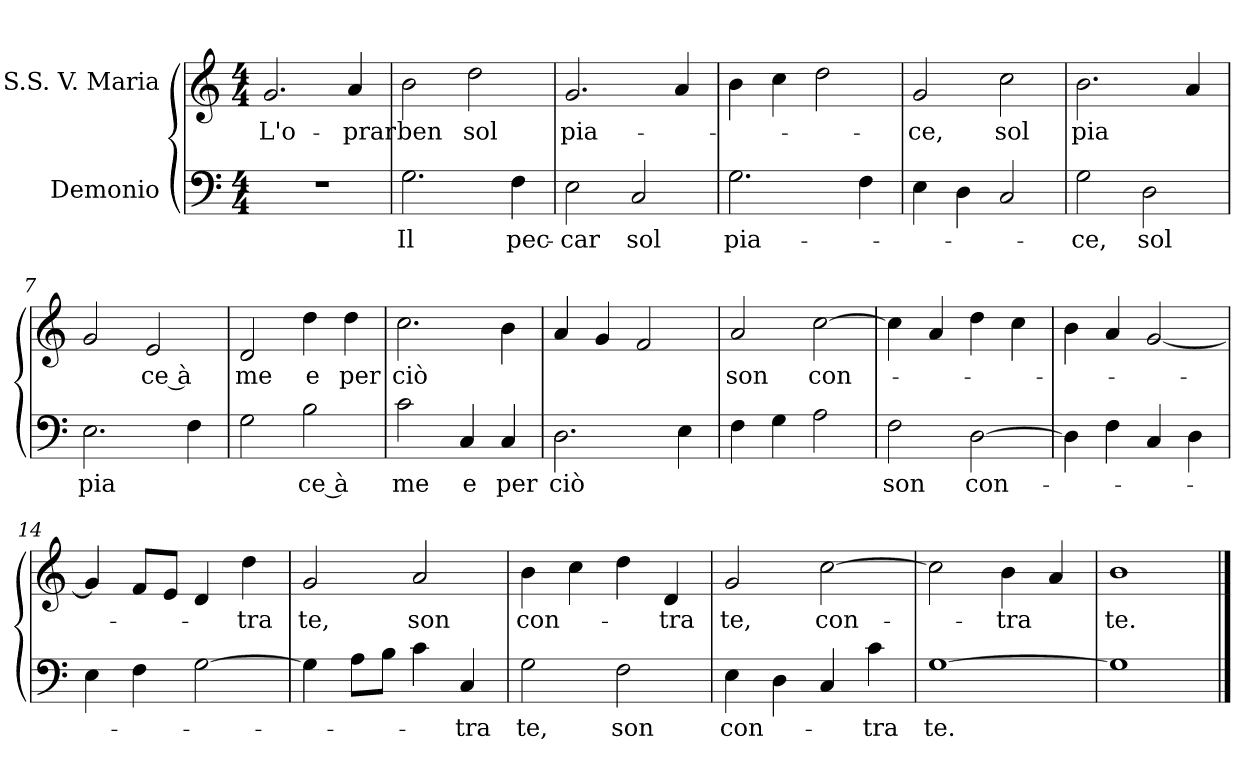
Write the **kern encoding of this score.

**kern	**text	**kern	**text
*part2	*part2	*part1	*part1
*staff2	*staff2	*staff1	*staff1
*I"Demonio	*	*I"S.S. V. Maria	*
*clefF4	*	*clefG2	*
*k[]	*	*k[]	*
*C:	*	*C:	*
*M4/4	*	*M4/4	*
=1	=1	=1	=1
!	!	!	!LO:LY:b
1r	.	2.g/	L'o-
!	!	!	!LO:LY:b
.	.	4a/	-prar
=2	=2	=2	=2
!	!LO:LY:b	!	!LO:LY:b
2.G\	Il	2b\	ben
!	!	!	!LO:LY:b
.	.	2dd\	sol
!	!LO:LY:b	!	!
4F\	pec-	.	.
=3	=3	=3	=3
!	!LO:LY:b	!	!LO:LY:b
2E\	-car	2.g/	pia-
!	!LO:LY:b	!	!
2C/	sol	.	.
.	.	4a/	.
=4	=4	=4	=4
!	!LO:LY:b	!	!
2.G\	pia-	4b\	.
.	.	4cc\	.
.	.	2dd\	.
4F\	.	.	.
=5	=5	=5	=5
!	!	!	!LO:LY:b
4E\	.	2g/	-ce,
4D\	.	.	.
!	!	!	!LO:LY:b
2C/	.	2cc\	sol
=6	=6	=6	=6
!	!LO:LY:b	!	!LO:LY:b
2G\	-ce,	2.b\	pia
!	!LO:LY:b	!	!
2D\	sol	.	.
.	.	4a/	.
!!LO:LB:g=z
=7	=7	=7	=7
!	!LO:LY:b	!	!
2.E\	pia	2g/	.
!	!	!	!LO:LY:b
.	.	2e/	ce à
4F\	.	.	.
=8	=8	=8	=8
!	!	!	!LO:LY:b
2G\	.	2d/	me
!	!LO:LY:b	!	!LO:LY:b
2B\	ce à	4dd\	e
!	!	!	!LO:LY:b
.	.	4dd\	per
=9	=9	=9	=9
!	!LO:LY:b	!	!LO:LY:b
2c\	me	2.cc\	ciò
!	!LO:LY:b	!	!
4C/	e	.	.
!	!LO:LY:b	!	!
4C/	per	4b\	.
=10	=10	=10	=10
!	!LO:LY:b	!	!
2.D\	ciò	4a/	.
.	.	4g/	.
.	.	2f/	.
4E\	.	.	.
=11	=11	=11	=11
!	!	!	!LO:LY:b
4F\	.	2a/	son
4G\	.	.	.
!	!	!	!LO:LY:b
2A\	.	[2cc\	con-
=12	=12	=12	=12
!	!LO:LY:b	!	!
2F\	son	4cc\]	.
.	.	4a/	.
!	!LO:LY:b	!	!
[2D\	con-	4dd\	.
.	.	4cc\	.
=13	=13	=13	=13
4D\]	.	4b\	.
4F\	.	4a/	.
4C/	.	[2g/	.
4D\	.	.	.
!!LO:LB:g=z
=14	=14	=14	=14
4E\	.	4g/]	.
4F\	.	8f/L	.
.	.	8e/J	.
[2G\	.	4d/	.
!	!	!	!LO:LY:b
.	.	4dd\	-tra
=15	=15	=15	=15
!	!	!	!LO:LY:b
4G\]	.	2g/	te,
8A\L	.	.	.
8B\J	.	.	.
!	!	!	!LO:LY:b
4c\	.	2a/	son
!	!LO:LY:b	!	!
4C/	-tra	.	.
=16	=16	=16	=16
!	!LO:LY:b	!	!LO:LY:b
2G\	te,	4b\	con-
.	.	4cc\	.
!	!LO:LY:b	!	!
2F\	son	4dd\	.
!	!	!	!LO:LY:b
.	.	4d/	-tra
=17	=17	=17	=17
!	!LO:LY:b	!	!LO:LY:b
4E\	con-	2g/	te,
4D\	.	.	.
!	!	!	!LO:LY:b
4C/	.	[2cc\	con-
!	!LO:LY:b	!	!
4c\	-tra	.	.
=18	=18	=18	=18
!	!LO:LY:b	!	!
[1G	te.	2cc\]	.
!	!	!	!LO:LY:b
.	.	4b\	-tra
.	.	4a/	.
=19	=19	=19	=19
!	!	!	!LO:LY:b
1G]	.	1b	te.
==	==	==	==
*-	*-	*-	*-
